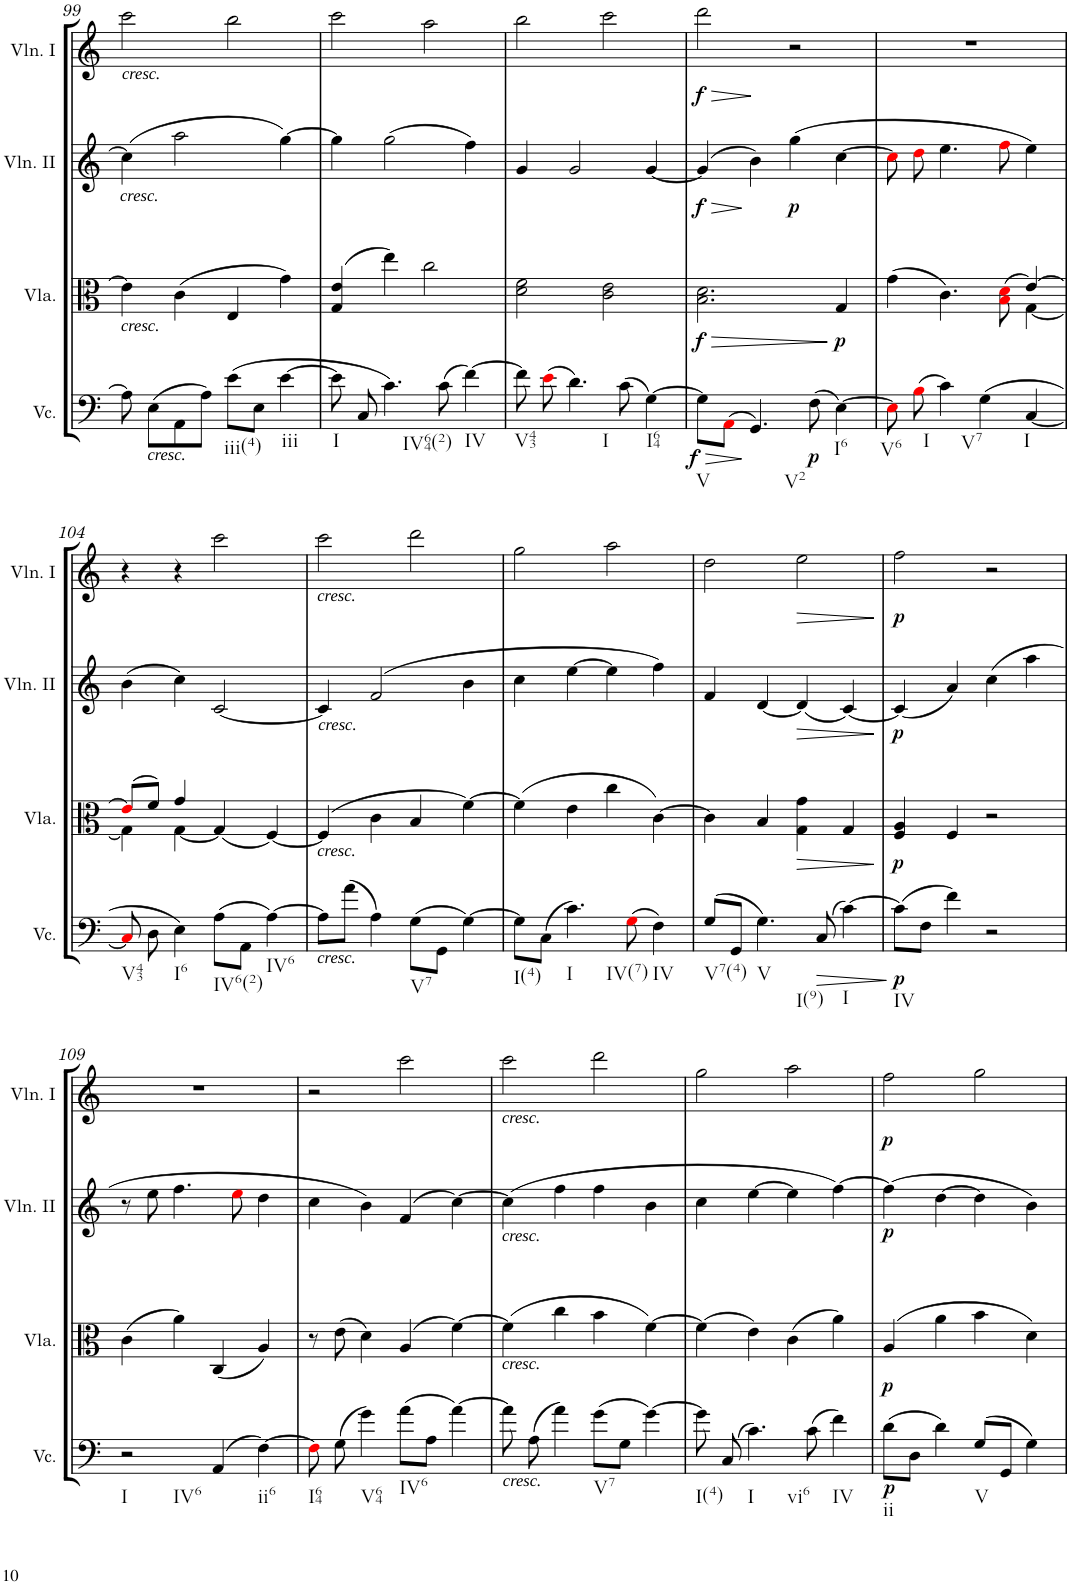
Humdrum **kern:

**kern	**dynam	**kern	**dynam	**kern	**dynam	**kern	**dynam
*part4	*part4	*part3	*part3	*part2	*part2	*part1	*part1
*staff4	*staff4	*staff3	*staff3	*staff2	*staff2	*staff1	*staff1
*I"Violoncello	*	*I"Viola	*	*I"Violin II	*	*I"Violin I	*
*I'Vc.	*	*I'Vla.	*	*I'Vln. II	*	*I'Vln. I	*
!!LO:PB:g=z
*clefC4	*	*clefC3	*	*clefG2	*	*clefG2	*
*k[]	*	*k[]	*	*k[]	*	*k[]	*
*M4/4	*	*M4/4	*	*M4/4	*	*M4/4	*
*met(c)	*	*met(c)	*	*met(c)	*	*met(c)	*
=99	=99	=99	=99	=99	=99	=99	=99
!	!	!	!	!	!	!LO:TX:b:i:t=cresc.	!
!	!	!	!	!LO:TX:b:i:t=cresc.	!	!	!
!	!	!LO:TX:b:i:t=cresc.	!	!	!	!	!
8A\]	.	4e\]	.	(4cc\]	.	2ccc\	.
!LO:TX:b:i:t=cresc.	!	!	!	!	!	!	!
(8E\L	.	.	.	.	.	.	.
8AA\	.	(4c\	.	2aa\	.	.	.
8A\J)	.	.	.	.	.	.	.
!LO:TX:b:t=iii(4)	!	!	!	!	!	!	!
(8e\L	.	4E/	.	.	.	2bb\	.
8E\J	.	.	.	.	.	.	.
!LO:TX:b:t=iii	!	!	!	!	!	!	!
[4e\	.	4g\)	.	[4gg\)	.	.	.
=100	=100	=100	=100	=100	=100	=100	=100
!LO:TX:b:t=I	!	!	!	!	!	!	!
8e\]	.	(4G/ 4e/	.	4gg\]	.	2ccc\	.
8C/	.	.	.	.	.	.	.
!LO:TX:b:t=IV64(2)	!	!	!	!	!	!	!
4.c\)	.	4ee\)	.	(2gg\	.	.	.
.	.	2cc\	.	.	.	2aa\	.
(8c\	.	.	.	.	.	.	.
!LO:TX:b:t=IV	!	!	!	!	!	!	!
[4f\)	.	.	.	4ff\)	.	.	.
=101	=101	=101	=101	=101	=101	=101	=101
!LO:TX:b:t=V43	!	!	!	!	!	!	!
8f\]	.	2d\ 2f\	.	4g/	.	2bb\	.
(8ei\	.	.	.	.	.	.	.
!LO:TX:b:t=I	!	!	!	!	!	!	!
4.d\)	.	.	.	2g/	.	.	.
.	.	2c\ 2e\	.	.	.	2ccc\	.
(8c\	.	.	.	.	.	.	.
!LO:TX:b:t=I64	!	!	!	!	!	!	!
[4G\)	.	.	.	[4g/	.	.	.
=102	=102	=102	=102	=102	=102	=102	=102
!LO:TX:b:t=V	!	!	!	!	!	!	!
!	!LO:HP:b	!	!LO:HP:b	!	!LO:HP:b	!	!LO:HP:b
!	!LO:DY:n=1:b	!	!LO:DY:n=1:b	!	!LO:DY:n=1:b	!	!LO:DY:n=1:b
8G\L]	> f	2.B\ 2.d\	> f	(4g/]	> f	2ddd\	> f
(8AAi\J	.	.	.	.	.	.	.
!LO:TX:b:t=V2	!	!	!	!	!	!	!
4.GG/)	]	.	.	4b\)	]	.	.
!	!	!	!	!	!LO:DY:n=2:b	!	!
.	.	.	.	(4gg\	p	2r	]
!	!LO:DY:n=2:b	!	!	!	!	!	!
(8F\	p	.	.	.	.	.	.
!LO:TX:b:t=I6	!	!	!	!	!	!	!
!	!	!	!LO:DY:n=2:b	!	!	!	!
[4E\)	.	4G/	] p	[4cc\	.	.	.
=103	=103	=103	=103	=103	=103	=103	=103
*	*	*^	*	*	*	*	*
!LO:TX:b:t=V6	!	!	!	!	!	!	!	!
8Ei\]	.	(4g\	2.ryy	.	8cci\L]	.	1r	.
!LO:TX:b:t=I	!	!	!	!	!	!	!	!
(8Bi\	.	.	.	.	8ddi\J	.	.	.
!LO:TX:b:t=V7	!	!	!	!	!	!	!	!
4c\)	.	4.c\)	.	.	4.ee\	.	.	.
!LO:TX:b:t=I	!	!	!	!	!	!	!	!
(4G\	.	.	.	.	.	.	.	.
.	.	(8Bi\ 8di\	.	.	8ffi\	.	.	.
[4C/	.	[4e/)	[4G\	.	4ee\)	.	.	.
!!LO:LB:g=z
=104	=104	=104	=104	=104	=104	=104	=104	=104
!LO:TX:b:t=V43	!	!	!	!	!	!	!	!
8Ci/]	.	(8ei/L]	4G\]	.	(4b\	.	4r	.
8D\	.	8f/J)	.	.	.	.	.	.
!LO:TX:b:t=I6	!	!	!	!	!	!	!	!
4E\)	.	4g/	[4G\	.	4cc\)	.	4r	.
!LO:TX:b:t=IV6(2)	!	!	!	!	!	!	!	!
(8A\L	.	(4G/]	2ryy	.	[2c/	.	2ccc\	.
8AA\J	.	.	.	.	.	.	.	.
!LO:TX:b:t=IV6	!	!	!	!	!	!	!	!
[4A\)	.	[4F/)	.	.	.	.	.	.
*	*	*v	*v	*	*	*	*	*
=105	=105	=105	=105	=105	=105	=105	=105
!	!	!	!	!	!	!LO:TX:b:i:t=cresc.	!
!	!	!	!	!LO:TX:b:i:t=cresc.	!	!	!
!	!	!LO:TX:b:i:t=cresc.	!	!	!	!	!
!LO:TX:b:i:t=cresc.	!	!	!	!	!	!	!
8A\L]	.	(4F/]	.	4c/]	.	2ccc\	.
(8a\J	.	.	.	.	.	.	.
4A\)	.	4c\	.	(2f/	.	.	.
!LO:TX:b:t=V7	!	!	!	!	!	!	!
(8G\L	.	4B/	.	.	.	2ddd\	.
8GG\J	.	.	.	.	.	.	.
[4G\)	.	[4f\)	.	4b\	.	.	.
=106	=106	=106	=106	=106	=106	=106	=106
!LO:TX:b:t=I(4)	!	!	!	!	!	!	!
8G\L]	.	(4f\]	.	4cc\	.	2gg\	.
(8C\J	.	.	.	.	.	.	.
!LO:TX:b:t=I	!	!	!	!	!	!	!
!LO:TX:b:t=IV(7)	!	!	!	!	!	!	!
4.c\)	.	4e\	.	[4ee\	.	.	.
.	.	4cc\	.	4ee\]	.	2aa\	.
(8Gi\	.	.	.	.	.	.	.
!LO:TX:b:t=IV	!	!	!	!	!	!	!
4F\)	.	[4c\)	.	4ff\)	.	.	.
=107	=107	=107	=107	=107	=107	=107	=107
!LO:TX:b:t=V7(4)	!	!	!	!	!	!	!
(8G/L	.	4c\]	.	4f/	.	2dd\	.
8GG/J	.	.	.	.	.	.	.
!LO:TX:b:t=V	!	!	!	!	!	!	!
!LO:TX:b:t=I(9)	!	!	!	!	!	!	!
4.G\)	.	4B/	.	[4d/	.	.	.
!	!	!	!LO:HP:b	!	!LO:HP:b	!	!LO:HP:b
.	.	4G\ 4g\	>	(4d/]	>	2ee\	>
!	!LO:HP:b	!	!	!	!	!	!
(8C/	>	.	.	.	.	.	.
!LO:TX:b:t=I	!	!	!	!	!	!	!
[4c\)	.	4G/	.	[4c/)	.	.	.
.	]	.	]	.	]	.	]
=108	=108	=108	=108	=108	=108	=108	=108
!LO:TX:b:t=IV	!	!	!	!	!	!	!
!	!LO:DY:b	!	!LO:DY:b	!	!LO:DY:b	!	!LO:DY:b
(8c\L]	p	4F/ 4A/	p	(4c/]	p	2ff\	p
8F\J	.	.	.	.	.	.	.
4f\)	.	4F/	.	4a/)	.	.	.
2r	.	2r	.	(4cc\	.	2r	.
.	.	.	.	4aa\	.	.	.
!!LO:LB:g=z
=109	=109	=109	=109	=109	=109	=109	=109
!LO:TX:b:t=I	!	!	!	!	!	!	!
!LO:TX:b:t=IV6	!	!	!	!	!	!	!
2r	.	(4c\	.	8r	.	1r	.
.	.	.	.	8ee\	.	.	.
.	.	4a\)	.	4.ff\	.	.	.
(4AA/	.	(4C/	.	.	.	.	.
.	.	.	.	8eei\	.	.	.
!LO:TX:b:t=ii6	!	!	!	!	!	!	!
[4F\)	.	4A/)	.	4dd\	.	.	.
=110	=110	=110	=110	=110	=110	=110	=110
!LO:TX:b:t=I64	!	!	!	!	!	!	!
8Fi\]	.	8r	.	4cc\	.	2r	.
(8G\	.	(8e\	.	.	.	.	.
!LO:TX:b:t=V64	!	!	!	!	!	!	!
4g\)	.	4d\)	.	4b\)	.	.	.
!LO:TX:b:t=IV6	!	!	!	!	!	!	!
(8a\L	.	(4A/	.	(4f/	.	2ccc\	.
8A\J	.	.	.	.	.	.	.
[4a\)	.	[4f\)	.	[4cc\)	.	.	.
=111	=111	=111	=111	=111	=111	=111	=111
!	!	!	!	!	!	!LO:TX:b:i:t=cresc.	!
!	!	!	!	!LO:TX:b:i:t=cresc.	!	!	!
!	!	!LO:TX:b:i:t=cresc.	!	!	!	!	!
!LO:TX:b:i:t=cresc.	!	!	!	!	!	!	!
8a\]	.	(4f\]	.	(4cc\]	.	2ccc\	.
(8A\	.	.	.	.	.	.	.
4a\)	.	4cc\	.	4ff\	.	.	.
!LO:TX:b:t=V7	!	!	!	!	!	!	!
(8g\L	.	4b\	.	4ff\	.	2ddd\	.
8G\J	.	.	.	.	.	.	.
[4g\)	.	[4f\)	.	4b\	.	.	.
=112	=112	=112	=112	=112	=112	=112	=112
!LO:TX:b:t=I(4)	!	!	!	!	!	!	!
8g\]	.	(4f\]	.	4cc\	.	2gg\	.
(8C/	.	.	.	.	.	.	.
!LO:TX:b:t=I	!	!	!	!	!	!	!
!LO:TX:b:t=vi6	!	!	!	!	!	!	!
4.c\)	.	4e\)	.	[4ee\	.	.	.
.	.	(4c\	.	4ee\]	.	2aa\	.
(8c\	.	.	.	.	.	.	.
!LO:TX:b:t=IV	!	!	!	!	!	!	!
4f\)	.	4a\)	.	[4ff\)	.	.	.
=113	=113	=113	=113	=113	=113	=113	=113
!LO:TX:b:t=ii	!	!	!	!	!	!	!
!	!LO:DY:b	!	!LO:DY:b	!	!LO:DY:b	!	!LO:DY:b
(8d\L	p	(4A/	p	(4ff\]	p	2ff\	p
8D\J	.	.	.	.	.	.	.
4d\)	.	4a\	.	[4dd\	.	.	.
!LO:TX:b:t=V	!	!	!	!	!	!	!
(8G/L	.	4b\	.	4dd\]	.	2gg\	.
8GG/J	.	.	.	.	.	.	.
4G\)	.	4d\)	.	4b\)	.	.	.
=	=	=	=	=	=	=	=
*-	*-	*-	*-	*-	*-	*-	*-
